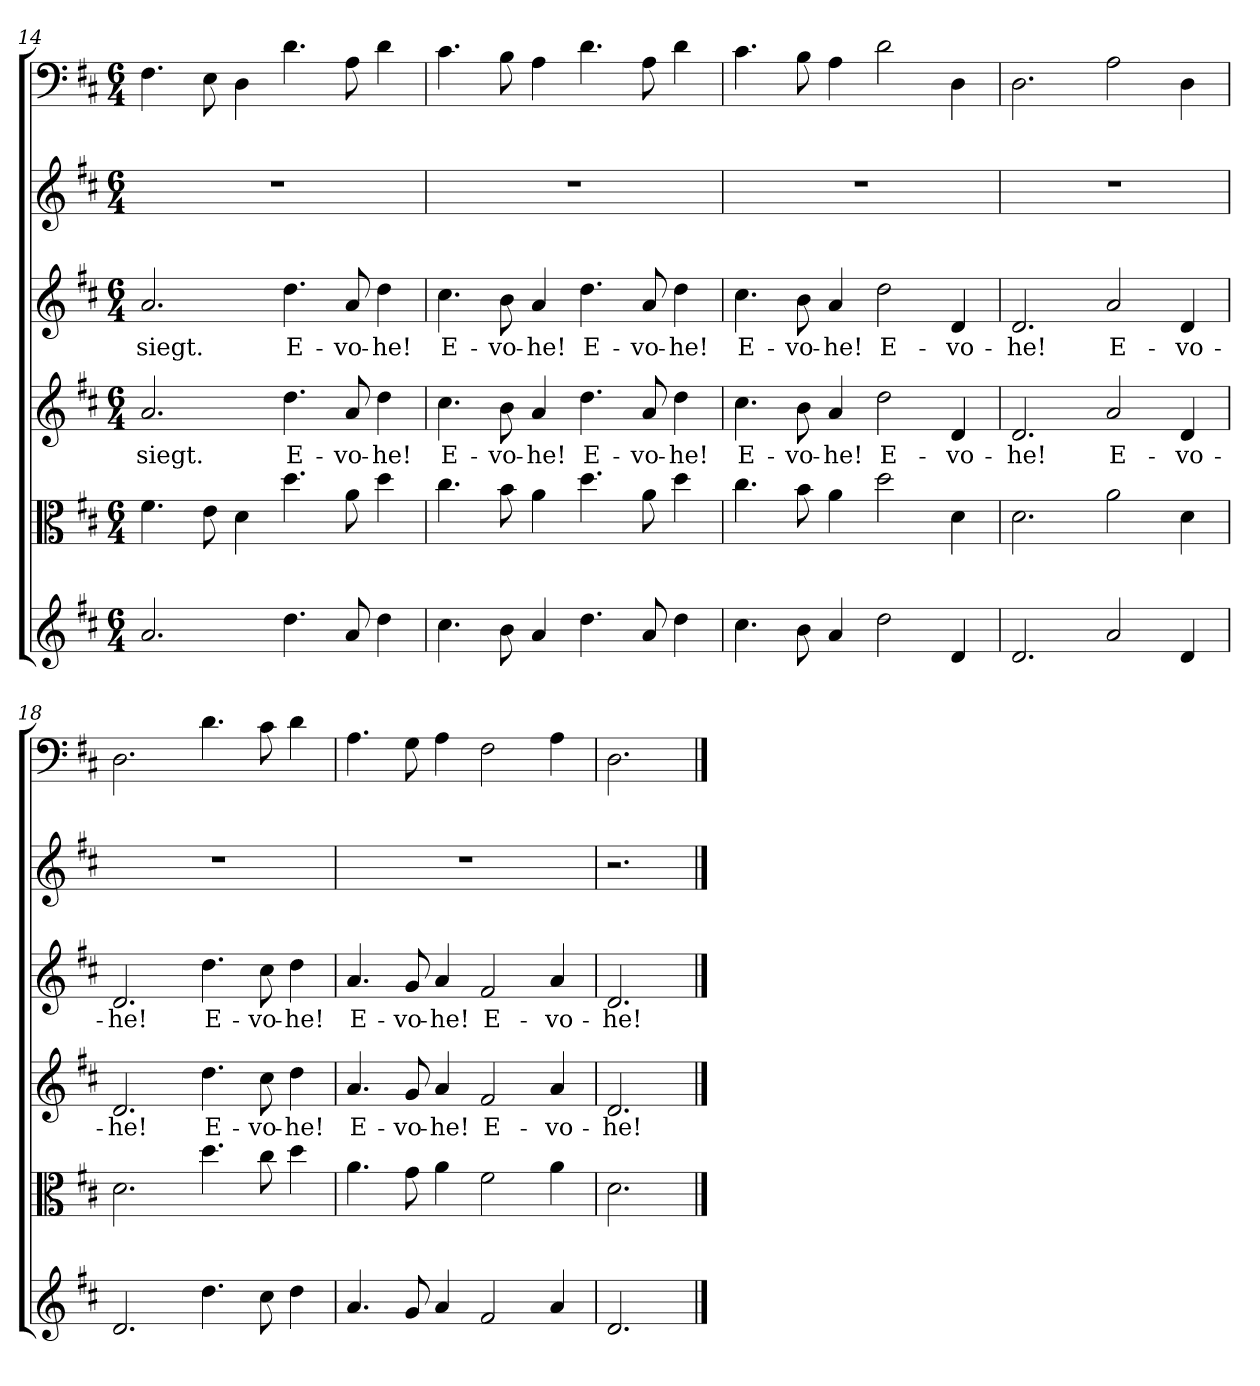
**kern	**kern	**kern	**text	**kern	**text	**kern	**kern
*part6	*part5	*part4	*part4	*part3	*part3	*part2	*part1
*staff6	*staff5	*staff4	*staff4	*staff3	*staff3	*staff2	*staff1
*clefG2	*clefC3	*clefG2	*	*clefG2	*	*clefG2	*clefF4
*k[f#c#]	*k[f#c#]	*k[f#c#]	*	*k[f#c#]	*	*k[f#c#]	*k[f#c#]
*D:	*D:	*D:	*	*D:	*	*D:	*D:
*M6/4	*M6/4	*M6/4	*	*M6/4	*	*M6/4	*M6/4
=14	=14	=14	=14	=14	=14	=14	=14
2.a/	4.f#\	2.a/	-siegt.	2.a/	-siegt.	1.r	4.F#\
.	8e\	.	.	.	.	.	8E\
.	4d\	.	.	.	.	.	4D\
4.dd\	4.dd\	4.dd\	E-	4.dd\	E-	.	4.d\
8a/	8a\	8a/	-vo-	8a/	-vo-	.	8A\
4dd\	4dd\	4dd\	-he!	4dd\	-he!	.	4d\
=15	=15	=15	=15	=15	=15	=15	=15
4.cc#\	4.cc#\	4.cc#\	E-	4.cc#\	E-	1.r	4.c#\
8b\	8b\	8b\	-vo-	8b\	-vo-	.	8B\
4a/	4a\	4a/	-he!	4a/	-he!	.	4A\
4.dd\	4.dd\	4.dd\	E-	4.dd\	E-	.	4.d\
8a/	8a\	8a/	-vo-	8a/	-vo-	.	8A\
4dd\	4dd\	4dd\	-he!	4dd\	-he!	.	4d\
=16	=16	=16	=16	=16	=16	=16	=16
4.cc#\	4.cc#\	4.cc#\	E-	4.cc#\	E-	1.r	4.c#\
8b\	8b\	8b\	-vo-	8b\	-vo-	.	8B\
4a/	4a\	4a/	-he!	4a/	-he!	.	4A\
2dd\	2dd\	2dd\	E-	2dd\	E-	.	2d\
4d/	4d\	4d/	-vo-	4d/	-vo-	.	4D\
=17	=17	=17	=17	=17	=17	=17	=17
2.d/	2.d\	2.d/	-he!	2.d/	-he!	1.r	2.D\
2a/	2a\	2a/	E-	2a/	E-	.	2A\
4d/	4d\	4d/	-vo-	4d/	-vo-	.	4D\
=18	=18	=18	=18	=18	=18	=18	=18
2.d/	2.d\	2.d/	-he!	2.d/	-he!	1.r	2.D\
4.dd\	4.dd\	4.dd\	E-	4.dd\	E-	.	4.d\
8cc#\	8cc#\	8cc#\	-vo-	8cc#\	-vo-	.	8c#\
4dd\	4dd\	4dd\	-he!	4dd\	-he!	.	4d\
=19	=19	=19	=19	=19	=19	=19	=19
4.a/	4.a\	4.a/	E-	4.a/	E-	1.r	4.A\
8g/	8g\	8g/	-vo-	8g/	-vo-	.	8G\
4a/	4a\	4a/	-he!	4a/	-he!	.	4A\
2f#/	2f#\	2f#/	E-	2f#/	E-	.	2F#\
4a/	4a\	4a/	-vo-	4a/	-vo-	.	4A\
=20	=20	=20	=20	=20	=20	=20	=20
2.d/	2.d\	2.d/	-he!	2.d/	-he!	2.r	2.D\
==	==	==	==	==	==	==	==
*-	*-	*-	*-	*-	*-	*-	*-
